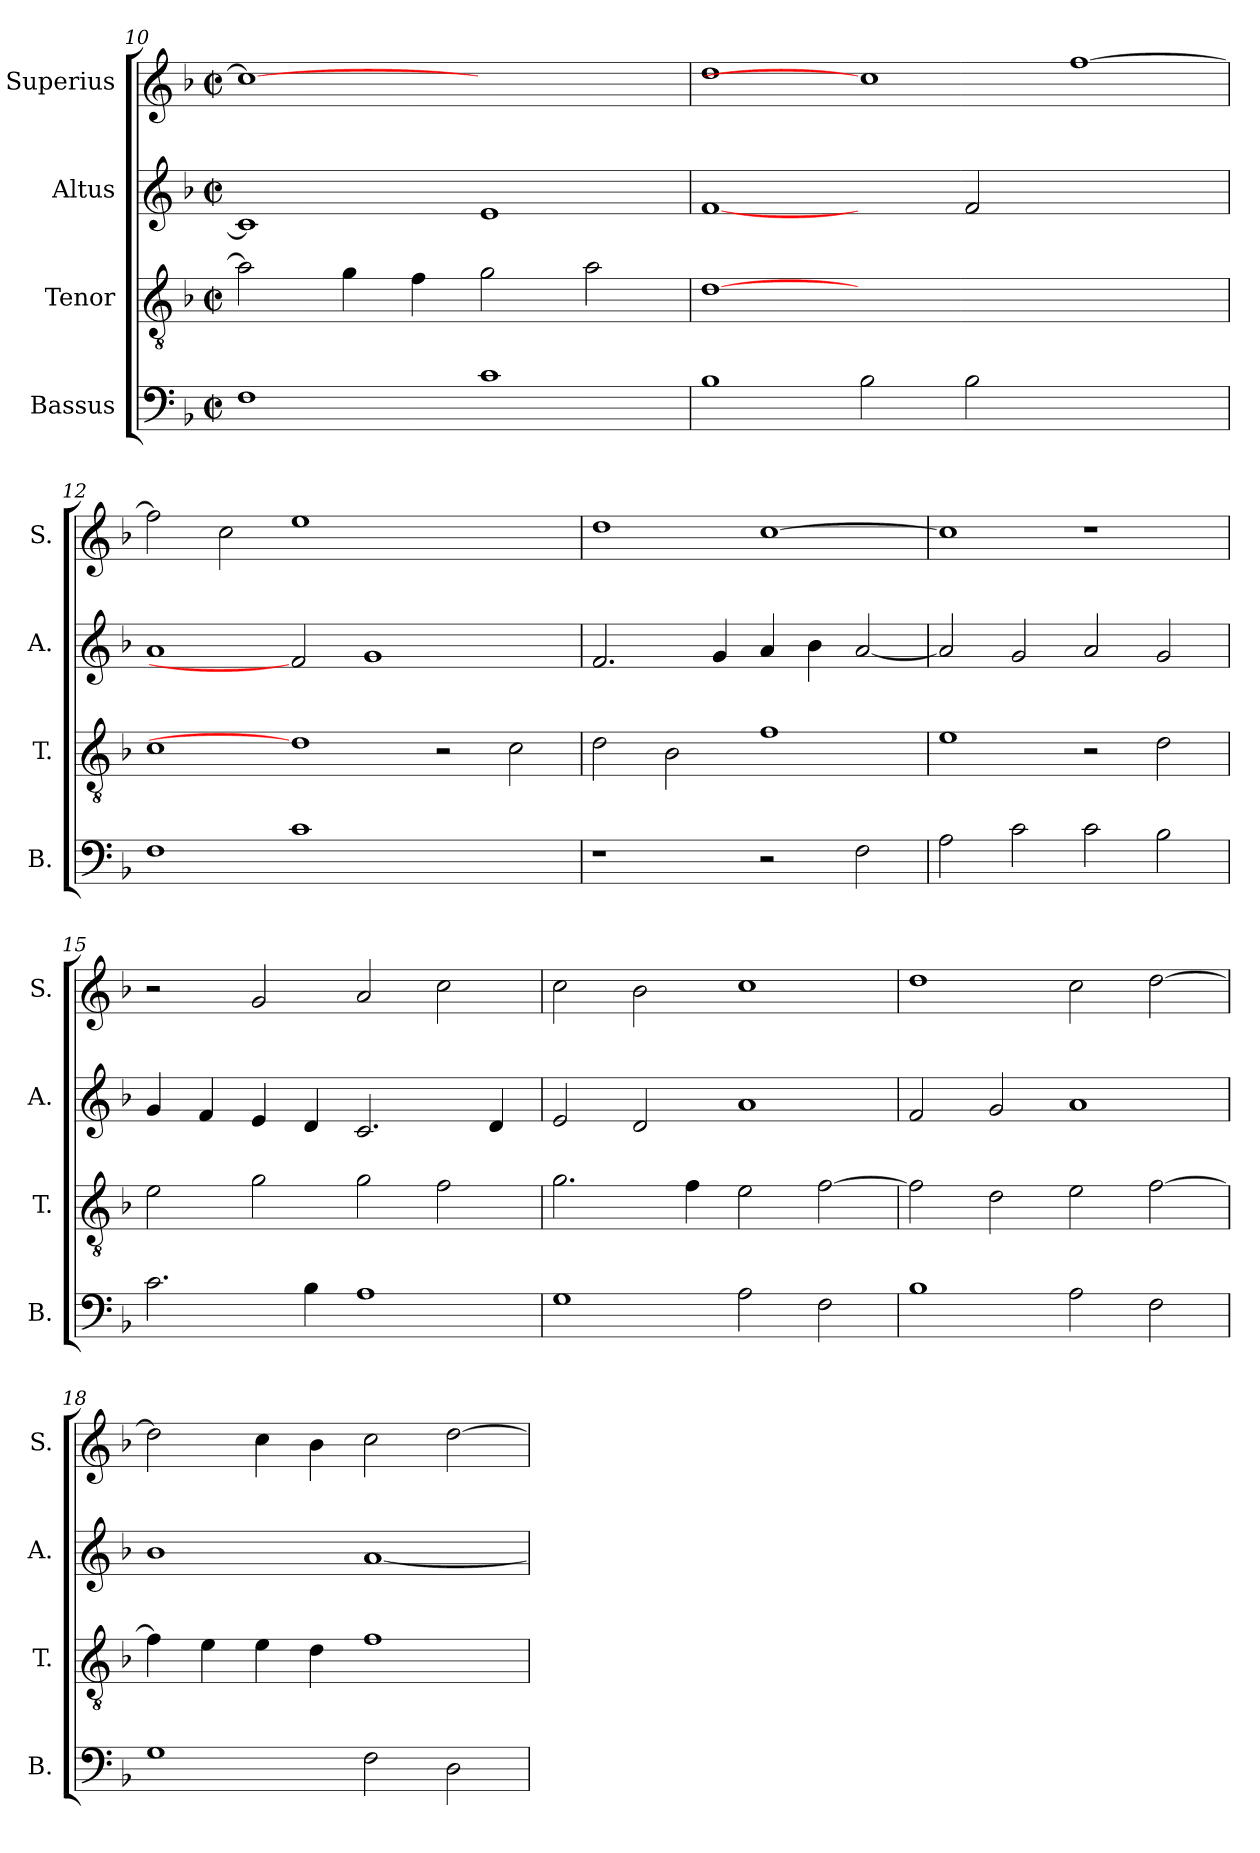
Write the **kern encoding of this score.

**kern	**kern	**kern	**kern
*part4	*part3	*part2	*part1
*staff4	*staff3	*staff2	*staff1
*I"Bassus	*I"Tenor	*I"Altus	*I"Superius
*I'B.	*I'T.	*I'A.	*I'S.
*clefF4	*clefGv2	*clefG2	*clefG2
*	*ITrd7c12	*	*
*k[b-]	*k[b-]	*k[b-]	*k[b-]
*F:	*F:	*F:	*F:
*M2/2	*M2/2	*M2/2	*M2/2
*met(c|)	*met(c|)	*met(c|)	*met(c|)
=10	=10	=10	=10
1Fi	2Ai\]	1ci]	1cci_>
.	4Gi\	.	.
.	4Fi\	.	.
1ci	2Gi\	1ei	1ryy
.	2Ai\	.	.
=11	=11	=11	=11
1B-i	[1Di	[1fi	1ddi
2B-i\	0ryy	2ryy	1cci]
2B-i\	.	2fi/	.
1ryy	.	1ryy	[>1ffi
=12	=12	=12	=12
1Fi	1Ci	1ai	2ffi\]
.	.	.	2cci\
1ci	1Di]	2fi]	1eei
.	.	1gi	.
1ryy	2r	.	1ryy
.	2Ci\	2ryy	.
!!LO:PB:g=z
=13	=13	=13	=13
1r	2Di\	2.fi/	1ddi
.	2BB-i\	.	.
.	.	4gi/	.
2r	1Fi	4ai/	[>1cci
.	.	4b-i\	.
2Fi\	.	[<2ai/	.
=14	=14	=14	=14
2Ai\	1Ei	2ai/]	1cci]
2ci\	.	2gi/	.
2ci\	2r	2ai/	1r
2B-i\	2Di\	2gi/	.
=15	=15	=15	=15
2.ci\	2Ei\	4gi/	2r
.	.	4fi/	.
.	2Gi\	4ei/	2gi/
4B-i\	.	4di/	.
1Ai	2Gi\	2.ci/	2ai/
.	2Fi\	.	2cci\
.	.	4di/	.
=16	=16	=16	=16
1Gi	2.Gi\	2ei/	2cci\
.	.	2di/	2b-i\
.	4Fi\	.	.
2Ai\	2Ei\	1ai	1cci
2Fi\	[>2Fi\	.	.
!!LO:LB:g=z
=17	=17	=17	=17
1B-i	2Fi\]	2fi/	1ddi
.	2Di\	2gi/	.
2Ai\	2Ei\	1ai	2cci\
2Fi\	[>2Fi\	.	[>2ddi\
=18	=18	=18	=18
1Gi	4Fi\]	1b-i	2ddi\]
.	4Ei\	.	.
.	4Ei\	.	4cci\
.	4Di\	.	4b-i\
2Fi\	1Fi	[<1ai	2cci\
2Di\	.	.	[>2ddi\
=	=	=	=
*-	*-	*-	*-
